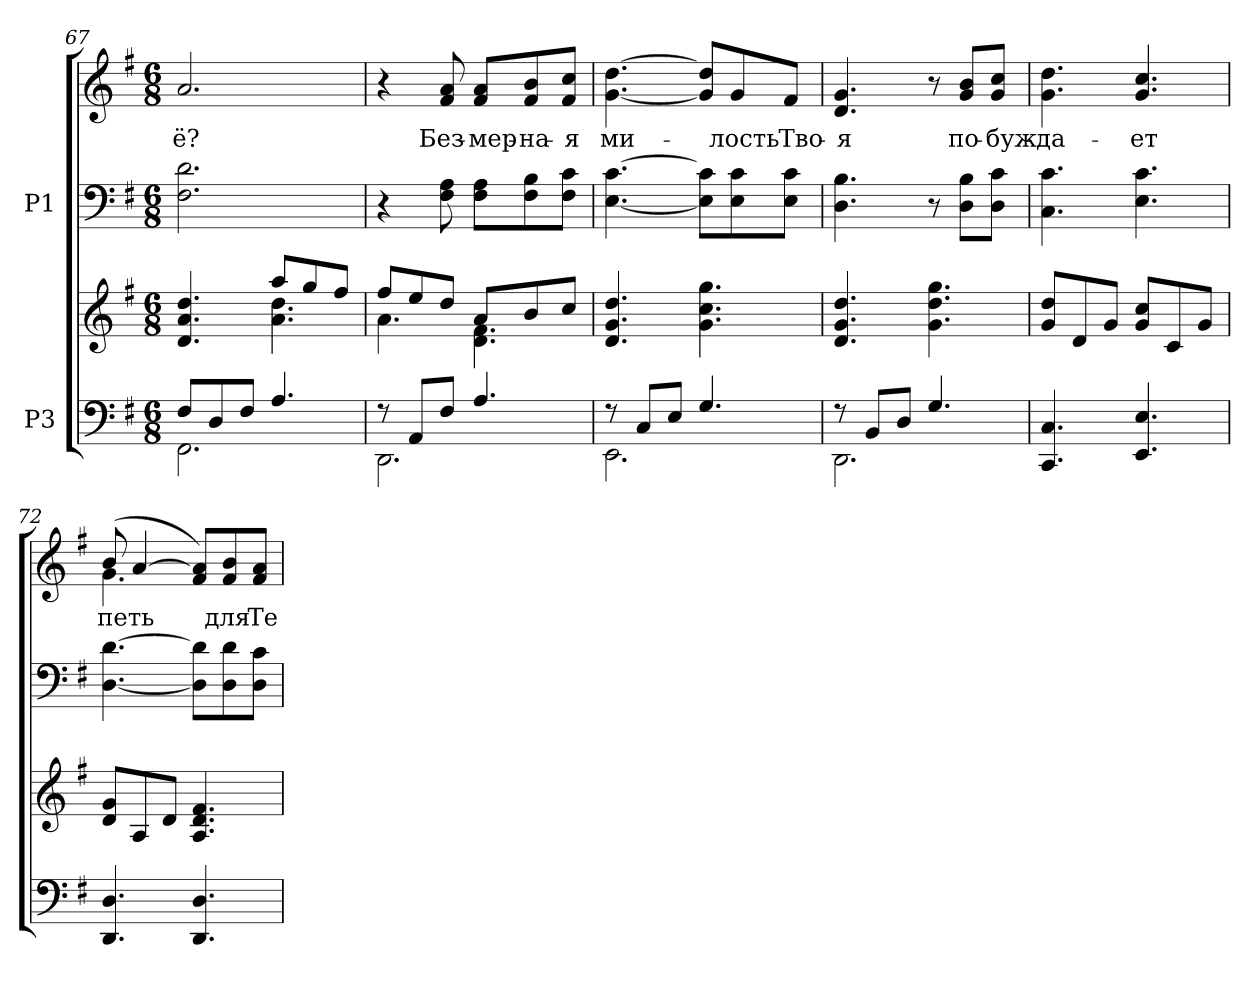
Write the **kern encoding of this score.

**kern	**kern	**kern	**kern	**text
*part2	*part2	*part1	*part1	*part1
*staff4	*staff3	*staff2	*staff1	*staff1
*I"P3	*	*I"P1	*	*
*clefF4	*clefG2	*clefF4	*clefG2	*
*k[f#]	*k[f#]	*k[f#]	*k[f#]	*
*G:	*G:	*G:	*G:	*
*M6/8	*M6/8	*M6/8	*M6/8	*
=67	=67	=67	=67	=67
*^	*^	*	*	*
!	!	!	!	!	!	!LO:LY:b:color=#000000
8F#i/L	2.FF#i\	4.di/ 4.ai 4.ddi	4.ryy	2.F#i\ 2.di	2.ai/	-ё?
8Di/	.	.	.	.	.	.
8F#i/J	.	.	.	.	.	.
4.Ai/	.	8aai/L	4.ai\ 4.ddi	.	.	.
.	.	8ggi/	.	.	.	.
.	.	8ff#i/J	.	.	.	.
=68	=68	=68	=68	=68	=68	=68
8r	2.DDi\	8ff#i/L	4.ai\	4r	4r	.
8AAi/L	.	8eei/	.	.	.	.
!	!	!	!	!	!	!LO:LY:b:color=#000000
8F#i/J	.	8ddi/J	.	8F#i\ 8Ai	8f#i/ 8ai	Без-
!	!	!	!	!	!	!LO:LY:b:color=#000000
4.Ai/	.	8ai/L	4.di\ 4.f#i	8F#i\ 8AiL	8f#i/ 8aiL	-мер-
!	!	!	!	!	!	!LO:LY:b:color=#000000
.	.	8bi/	.	8F#i\ 8Bi	8f#i/ 8bi	-на-
!	!	!	!	!	!	!LO:LY:b:color=#000000
.	.	8cci/J	.	8F#i\ 8ciJ	8f#i/ 8cciJ	-я
*	*	*v	*v	*	*	*
!!LO:PB:g=z
=69	=69	=69	=69	=69	=69
!	!	!	!	!	!LO:LY:b:color=#000000
8r	2.EEi\	4.di/ 4.gi 4.ddi	[<4.Ei\ [>4.ci	[<4.gi\ [>4.ddi	ми-
8Ci/L	.	.	.	.	.
8Ei/J	.	.	.	.	.
4.Gi/	.	4.gi\ 4.cci 4.ggi	8Ei\] 8ci]L	8gi/] 8ddi]L	.
!	!	!	!	!	!LO:LY:b:color=#000000
.	.	.	8Ei\ 8ci	8gi/	-лость
!	!	!	!	!	!LO:LY:b:color=#000000
.	.	.	8Ei\ 8ciJ	8f#i/J	Тво-
=70	=70	=70	=70	=70	=70
!	!	!	!	!	!LO:LY:b:color=#000000
8r	2.DDi\	4.di/ 4.gi 4.ddi	4.Di\ 4.Bi	4.di/ 4.gi	-я
8BBi/L	.	.	.	.	.
8Di/J	.	.	.	.	.
4.Gi/	.	4.gi\ 4.ddi 4.ggi	8r	8r	.
!	!	!	!	!	!LO:LY:b:color=#000000
.	.	.	8Di\ 8BiL	8gi/ 8biL	по-
!	!	!	!	!	!LO:LY:b:color=#000000
.	.	.	8Di\ 8ciJ	8gi/ 8cciJ	-буж-
*v	*v	*	*	*	*
=71	=71	=71	=71	=71
!	!	!	!	!LO:LY:b:color=#000000
4.CCi/ 4.Ci	8gi/ 8ddiL	4.Ci\ 4.ci	4.gi\ 4.ddi	-да-
.	8di/	.	.	.
.	8gi/J	.	.	.
!	!	!	!	!LO:LY:b:color=#000000
4.EEi/ 4.Ei	8gi/ 8cciL	4.Ei\ 4.ci	4.gi/ 4.cci	-ет
.	8ci/	.	.	.
.	8gi/J	.	.	.
=72	=72	=72	=72	=72
!	!	!	!	!LO:LY:b:color=#000000
*	*	*	*^	*
4.DDi/ 4.Di	8di/ 8giL	[<4.Di\ [>4.di	(8bi/	4.gi\	петь
.	8Ai/	.	[>4ai/	.	.
.	8di/J	.	.	.	.
4.DDi/ 4.Di	4.Ai/ 4.di 4.f#i	8Di\] 8di]L	8f#i/ 8ai]L)	4.ryy	.
!	!	!	!	!	!LO:LY:b:color=#000000
.	.	8Di\ 8di	8f#i/ 8bi	.	для
!	!	!	!	!	!LO:LY:b:color=#000000
.	.	8Di\ 8ciJ	8f#i/ 8aiJ	.	Те-
*	*	*	*v	*v	*
=	=	=	=	=
*-	*-	*-	*-	*-
